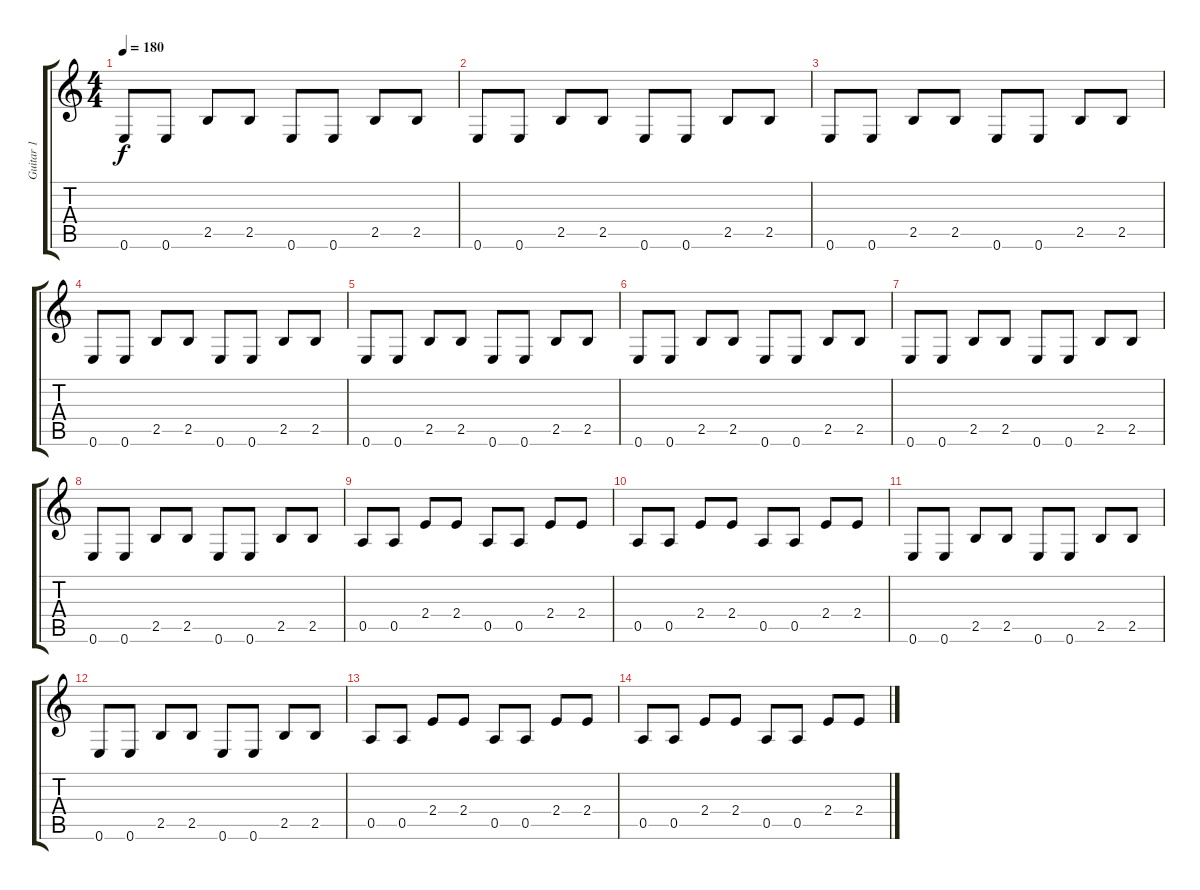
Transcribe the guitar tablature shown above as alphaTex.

\track ("Guitar 1" "Guitar 1") {instrument electricguitarclean}
\staff {score tabs}
\tuning (E4 B3 G3 D3 A2 E2) {hide}
\ts (4 4)
\tempo 180
\clef g2
\ks c
0.6.8{dy f} 0.6.8 2.5.8 2.5.8 0.6.8 0.6.8 2.5.8 2.5.8 |
0.6.8 0.6.8 2.5.8 2.5.8 0.6.8 0.6.8 2.5.8 2.5.8 |
0.6.8 0.6.8 2.5.8 2.5.8 0.6.8 0.6.8 2.5.8 2.5.8 |
0.6.8 0.6.8 2.5.8 2.5.8 0.6.8 0.6.8 2.5.8 2.5.8 |
0.6.8 0.6.8 2.5.8 2.5.8 0.6.8 0.6.8 2.5.8 2.5.8 |
0.6.8 0.6.8 2.5.8 2.5.8 0.6.8 0.6.8 2.5.8 2.5.8 |
0.6.8 0.6.8 2.5.8 2.5.8 0.6.8 0.6.8 2.5.8 2.5.8 |
0.6.8 0.6.8 2.5.8 2.5.8 0.6.8 0.6.8 2.5.8 2.5.8 |
0.5.8 0.5.8 2.4.8 2.4.8 0.5.8 0.5.8 2.4.8 2.4.8 |
0.5.8 0.5.8 2.4.8 2.4.8 0.5.8 0.5.8 2.4.8 2.4.8 |
0.6.8 0.6.8 2.5.8 2.5.8 0.6.8 0.6.8 2.5.8 2.5.8 |
0.6.8 0.6.8 2.5.8 2.5.8 0.6.8 0.6.8 2.5.8 2.5.8 |
0.5.8 0.5.8 2.4.8 2.4.8 0.5.8 0.5.8 2.4.8 2.4.8 |
0.5.8 0.5.8 2.4.8 2.4.8 0.5.8 0.5.8 2.4.8 2.4.8
